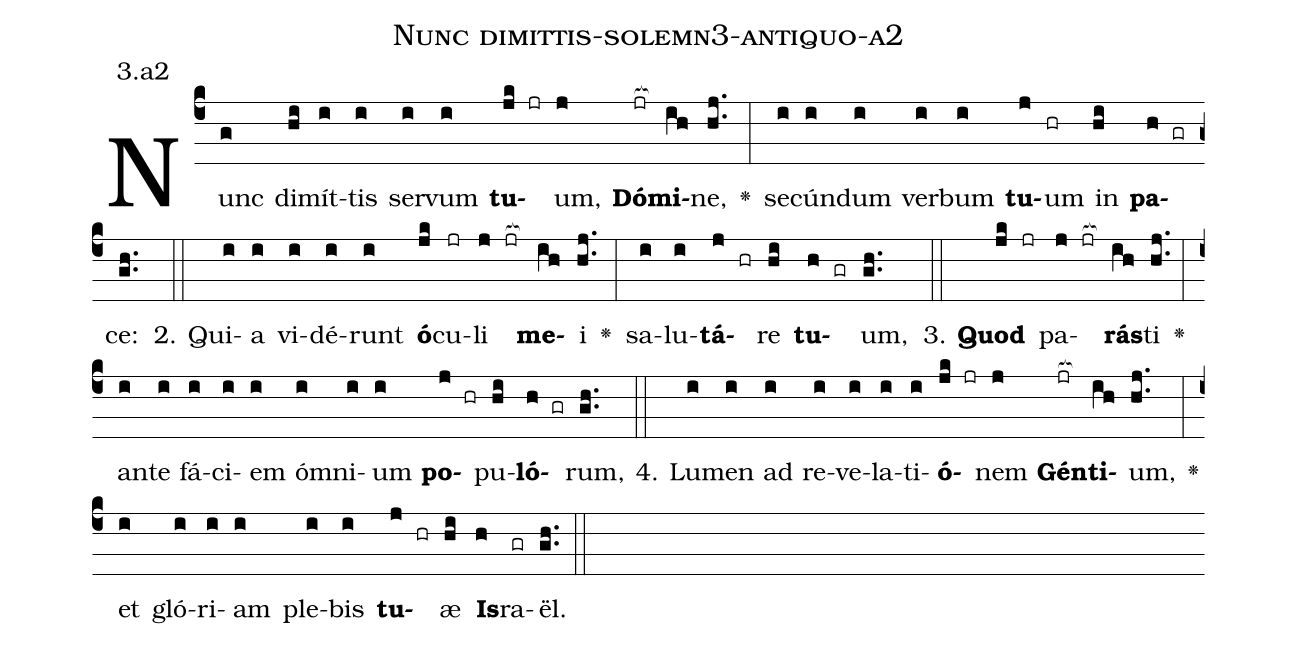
name: Nunc dimittis-solemn3-antiquo-a2;
annotation: 3.a2;
%%
(c4)Nunc(g) di(hi)mít(i)tis(i) ser(i)vum(i) <b>tu</b>(jk jr)um,(j) <b>Dó</b>(jr[ocb:1{])<b>mi</b>(ih[ocb:0}])ne,(hj..) <v>\greheightstar</v>(:) se(i)cún(i)dum(i) ver(i)bum(i) <b>tu</b>(j)um(hr) in(hi) <b>pa</b>(h gr)ce:(gh..) (::)
2. Qui(i)a(i) vi(i)dé(i)runt(i) <b>ó</b>(jk)cu(jr)li(j jr[ocb:1{]) <b>me</b>(ih[ocb:0}])i(hj..) <v>\greheightstar</v>(:) sa(i)lu(i)<b>tá</b>(j hr)re(hi) <b>tu</b>(h gr)um,(gh..) (::)
3. <b>Quod</b>(jk jr) pa(j jr[ocb:1{])<b>rás</b>(ih[ocb:0}])ti(hj..) <v>\greheightstar</v>(:) an(i)te(i) fá(i)ci(i)em(i) óm(i)ni(i)um(i) <b>po</b>(j hr)pu(hi)<b>ló</b>(h gr)rum,(gh..) (::)
4. Lu(i)men(i) ad(i) re(i)ve(i)la(i)ti(i)<b>ó</b>(jk jr)nem(j) <b>Gén</b>(jr[ocb:1{])<b>ti</b>(ih[ocb:0}])um,(hj..) <v>\greheightstar</v>(:) et(i) gló(i)ri(i)am(i) ple(i)bis(i) <b>tu</b>(j hr)æ(hi) <b>Is</b>(h)ra(gr)ël.(gh..) (::)
